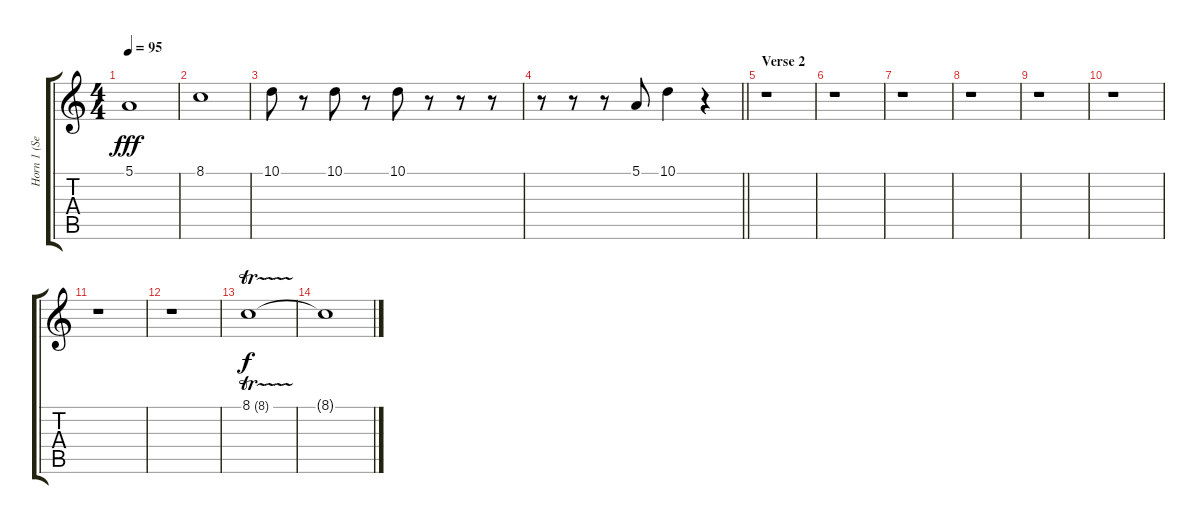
\track ("Horn 1 (Session Musicant)" "Horn 1 (Se") {instrument frenchhorn}
\staff {score tabs}
\tuning (E4 B3 G3 D3 A2 E2) {hide}
\ts (4 4)
\tempo 95
\clef g2
\ks c
5.1.1{dy fff} |
8.1.1 |
10.1.8 r.8 10.1.8 r.8 10.1.8 r.8 r.8 r.8 |
\barLineRight lightlight
r.8 r.8 r.8 5.1.8 10.1.4 r.4 |
\section ("" "Verse 2")
r.1 |
r.1 |
r.1 |
r.1 |
r.1 |
r.1 |
r.1 |
r.1 |
8.1{tr (8 16)}.1{dy f} |
8.1{t}.1
